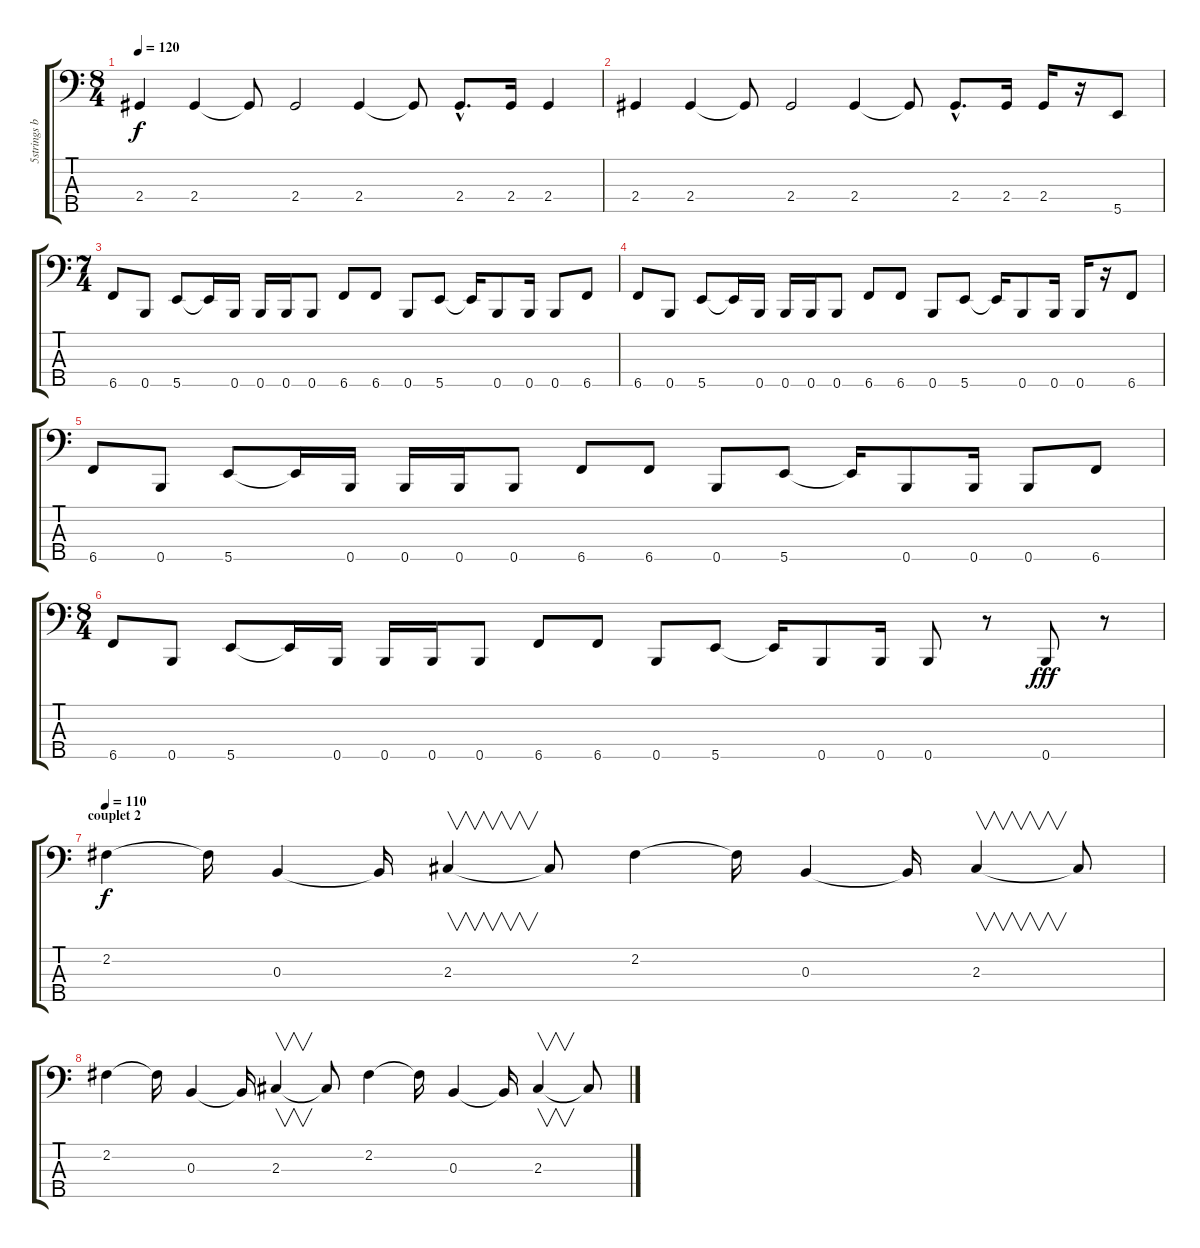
\track ("5strings bass" "5strings b") {instrument electricbasspick}
\staff {score tabs}
\tuning (Ab2 E2 B1 Gb1 B0) {hide}
\ts (8 4)
\tempo 120
\clef f4
\ks c
2.4.4{dy f} 2.4.4 2.4{t}.8 2.4.2 2.4.4 2.4{t}.8 2.4{hac}.8{d} 2.4.16 2.4.4 |
2.4.4 2.4.4 2.4{t}.8 2.4.2 2.4.4 2.4{t}.8 2.4{hac}.8{d} 2.4.16 2.4.16 r.16 5.5.8 |
\ts (7 4)
6.5.8 0.5.8 5.5.8 5.5{t}.16 0.5.16 0.5.16 0.5.16 0.5.8 6.5.8 6.5.8 0.5.8 5.5.8 5.5{t}.16 0.5.8 0.5.16 0.5.8 6.5.8 |
6.5.8 0.5.8 5.5.8 5.5{t}.16 0.5.16 0.5.16 0.5.16 0.5.8 6.5.8 6.5.8 0.5.8 5.5.8 5.5{t}.16 0.5.8 0.5.16 0.5.16 r.16 6.5.8 |
6.5.8 0.5.8 5.5.8 5.5{t}.16 0.5.16 0.5.16 0.5.16 0.5.8 6.5.8 6.5.8 0.5.8 5.5.8 5.5{t}.16 0.5.8 0.5.16 0.5.8 6.5.8 |
\ts (8 4)
6.5.8 0.5.8 5.5.8 5.5{t}.16 0.5.16 0.5.16 0.5.16 0.5.8 6.5.8 6.5.8 0.5.8 5.5.8 5.5{t}.16 0.5.8 0.5.16 0.5.8 r.8 0.5.8{dy fff} r.8 |
\section ("" "couplet 2")
\tempo 110
2.2.4{dy f volume 16} 2.2{t}.16 0.3.4 0.3{t}.16 2.3.4{v} 2.3{t}.8 2.2.4 2.2{t}.16 0.3.4 0.3{t}.16 2.3.4{v} 2.3{t}.8 |
2.2.4 2.2{t}.16 0.3.4 0.3{t}.16 2.3.4{v} 2.3{t}.8 2.2.4 2.2{t}.16 0.3.4 0.3{t}.16 2.3.4{v} 2.3{t}.8
